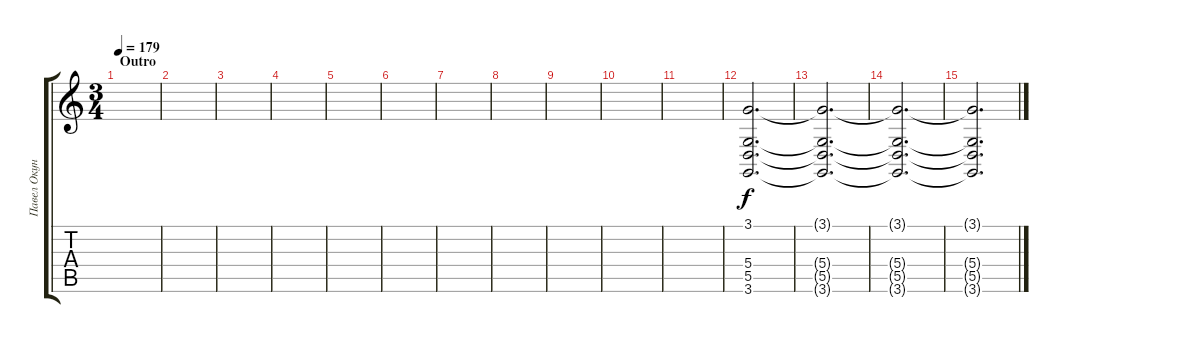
\track ("Павел Окунев" "Павел Окун") {instrument frenchhorn}
\staff {score tabs}
\tuning (E4 B3 G3 D3 A2 E2) {hide}
\ts (3 4)
\section ("" "Outro")
\tempo 179
\clef g2
\ks c
|
|
|
|
|
|
|
|
|
|
|
(3.1 5.4 5.5 3.6).2{d volume 16 instrument fx6goblins} |
(3.1{t} 5.4{t} 5.5{t} 3.6{t}).2{d} |
(3.1{t} 5.4{t} 5.5{t} 3.6{t}).2{d} |
(3.1{t} 5.4{t} 5.5{t} 3.6{t}).2{d}
